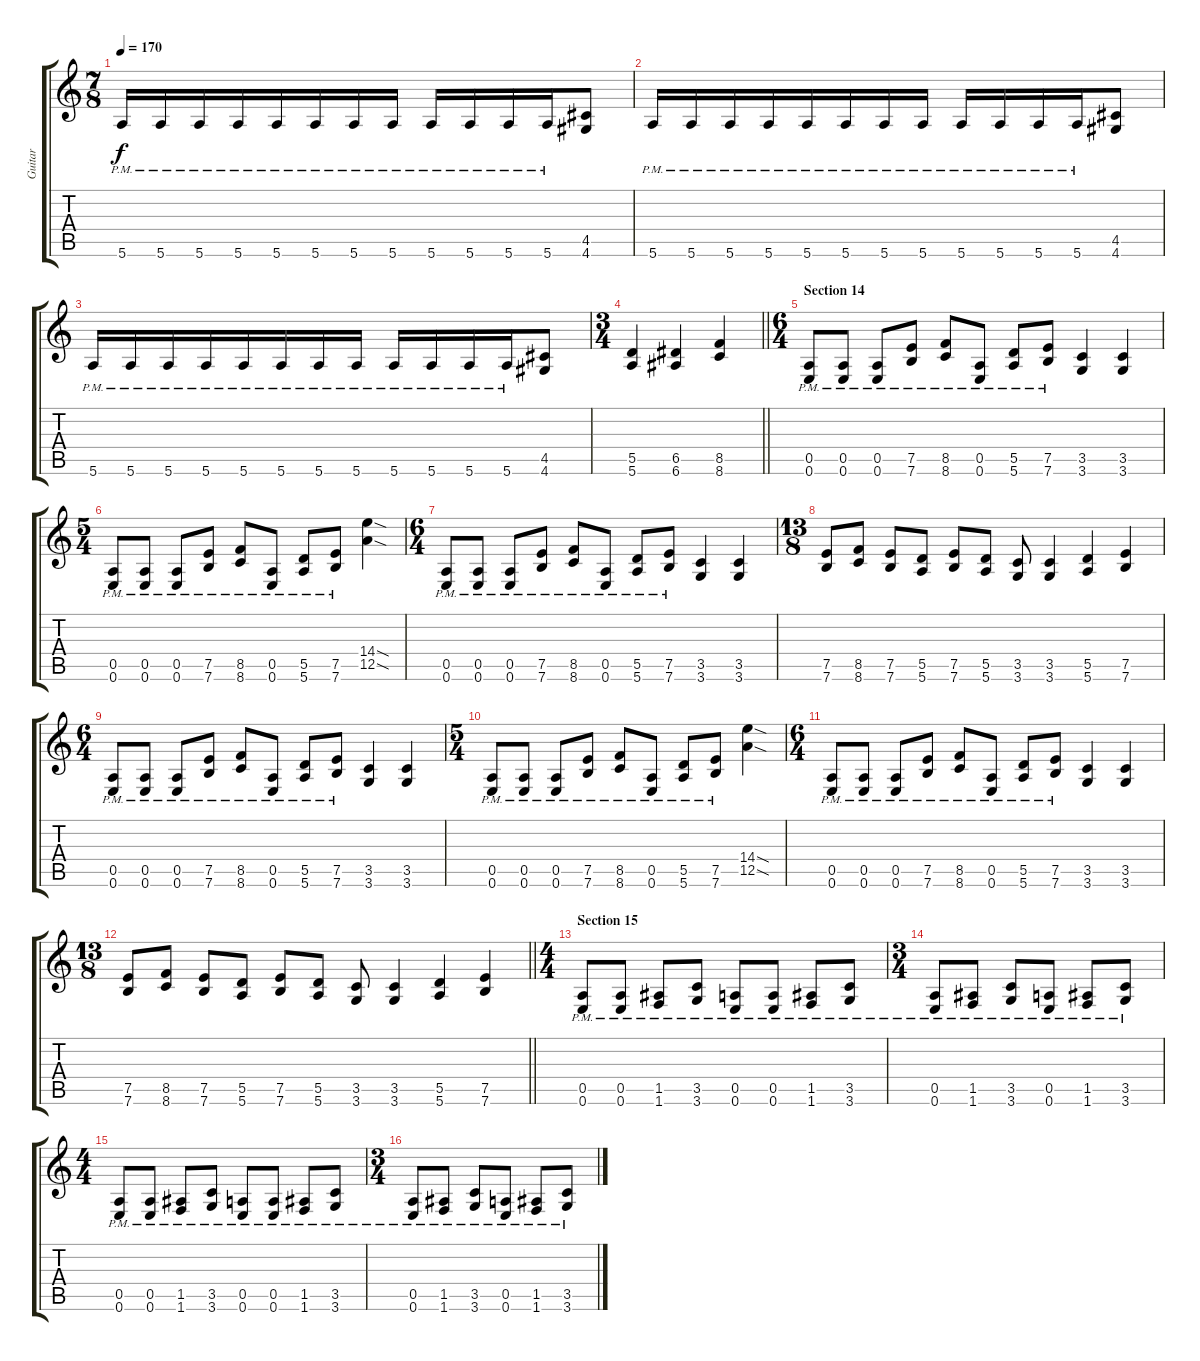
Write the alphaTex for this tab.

\track ("Guitar" "Guitar") {instrument distortionguitar}
\staff {score tabs}
\tuning (E4 B3 G3 D3 A2 E2) {hide}
\ts (7 8)
\tempo 170
\clef g2
\ks c
5.6{pm}.16{dy f} 5.6{pm}.16 5.6{pm}.16 5.6{pm}.16 5.6{pm}.16 5.6{pm}.16 5.6{pm}.16 5.6{pm}.16 5.6{pm}.16 5.6{pm}.16 5.6{pm}.16 5.6{pm}.16 (4.5 4.6).8 |
5.6{pm}.16 5.6{pm}.16 5.6{pm}.16 5.6{pm}.16 5.6{pm}.16 5.6{pm}.16 5.6{pm}.16 5.6{pm}.16 5.6{pm}.16 5.6{pm}.16 5.6{pm}.16 5.6{pm}.16 (4.5 4.6).8 |
5.6{pm}.16 5.6{pm}.16 5.6{pm}.16 5.6{pm}.16 5.6{pm}.16 5.6{pm}.16 5.6{pm}.16 5.6{pm}.16 5.6{pm}.16 5.6{pm}.16 5.6{pm}.16 5.6{pm}.16 (4.5 4.6).8 |
\ts (3 4)
\barLineRight lightlight
(5.5 5.6).4 (6.5 6.6).4 (8.5 8.6).4 |
\ts (6 4)
\section ("" "Section 14")
(0.5{pm} 0.6{pm}).8 (0.5{pm} 0.6{pm}).8 (0.5{pm} 0.6{pm}).8 (7.5{pm} 7.6{pm}).8 (8.5{pm} 8.6{pm}).8 (0.5{pm} 0.6{pm}).8 (5.5{pm} 5.6{pm}).8 (7.5{pm} 7.6{pm}).8 (3.5 3.6).4 (3.5 3.6).4 |
\ts (5 4)
(0.5{pm} 0.6{pm}).8 (0.5{pm} 0.6{pm}).8 (0.5{pm} 0.6{pm}).8 (7.5{pm} 7.6{pm}).8 (8.5{pm} 8.6{pm}).8 (0.5{pm} 0.6{pm}).8 (5.5{pm} 5.6{pm}).8 (7.5{pm} 7.6{pm}).8 (14.4{sod} 12.5{sod}).4 |
\ts (6 4)
(0.5{pm} 0.6{pm}).8 (0.5{pm} 0.6{pm}).8 (0.5{pm} 0.6{pm}).8 (7.5{pm} 7.6{pm}).8 (8.5{pm} 8.6{pm}).8 (0.5{pm} 0.6{pm}).8 (5.5{pm} 5.6{pm}).8 (7.5{pm} 7.6{pm}).8 (3.5 3.6).4 (3.5 3.6).4 |
\ts (13 8)
(7.5 7.6).8 (8.5 8.6).8 (7.5 7.6).8 (5.5 5.6).8 (7.5 7.6).8 (5.5 5.6).8 (3.5 3.6).8 (3.5 3.6).4 (5.5 5.6).4 (7.5 7.6).4 |
\ts (6 4)
(0.5{pm} 0.6{pm}).8 (0.5{pm} 0.6{pm}).8 (0.5{pm} 0.6{pm}).8 (7.5{pm} 7.6{pm}).8 (8.5{pm} 8.6{pm}).8 (0.5{pm} 0.6{pm}).8 (5.5{pm} 5.6{pm}).8 (7.5{pm} 7.6{pm}).8 (3.5 3.6).4 (3.5 3.6).4 |
\ts (5 4)
(0.5{pm} 0.6{pm}).8 (0.5{pm} 0.6{pm}).8 (0.5{pm} 0.6{pm}).8 (7.5{pm} 7.6{pm}).8 (8.5{pm} 8.6{pm}).8 (0.5{pm} 0.6{pm}).8 (5.5{pm} 5.6{pm}).8 (7.5{pm} 7.6{pm}).8 (14.4{sod} 12.5{sod}).4 |
\ts (6 4)
(0.5{pm} 0.6{pm}).8 (0.5{pm} 0.6{pm}).8 (0.5{pm} 0.6{pm}).8 (7.5{pm} 7.6{pm}).8 (8.5{pm} 8.6{pm}).8 (0.5{pm} 0.6{pm}).8 (5.5{pm} 5.6{pm}).8 (7.5{pm} 7.6{pm}).8 (3.5 3.6).4 (3.5 3.6).4 |
\ts (13 8)
\barLineRight lightlight
(7.5 7.6).8 (8.5 8.6).8 (7.5 7.6).8 (5.5 5.6).8 (7.5 7.6).8 (5.5 5.6).8 (3.5 3.6).8 (3.5 3.6).4 (5.5 5.6).4 (7.5 7.6).4 |
\ts (4 4)
\section ("" "Section 15")
(0.5{pm} 0.6{pm}).8 (0.5{pm} 0.6{pm}).8 (1.5{pm} 1.6{pm}).8 (3.5{pm} 3.6{pm}).8 (0.5{pm} 0.6{pm}).8 (0.5{pm} 0.6{pm}).8 (1.5{pm} 1.6{pm}).8 (3.5{pm} 3.6{pm}).8 |
\ts (3 4)
(0.5{pm} 0.6{pm}).8 (1.5{pm} 1.6{pm}).8 (3.5{pm} 3.6{pm}).8 (0.5{pm} 0.6{pm}).8 (1.5{pm} 1.6{pm}).8 (3.5{pm} 3.6{pm}).8 |
\ts (4 4)
(0.5{pm} 0.6{pm}).8 (0.5{pm} 0.6{pm}).8 (1.5{pm} 1.6{pm}).8 (3.5{pm} 3.6{pm}).8 (0.5{pm} 0.6{pm}).8 (0.5{pm} 0.6{pm}).8 (1.5{pm} 1.6{pm}).8 (3.5{pm} 3.6{pm}).8 |
\ts (3 4)
(0.5{pm} 0.6{pm}).8 (1.5{pm} 1.6{pm}).8 (3.5{pm} 3.6{pm}).8 (0.5{pm} 0.6{pm}).8 (1.5{pm} 1.6{pm}).8 (3.5{pm} 3.6{pm}).8
